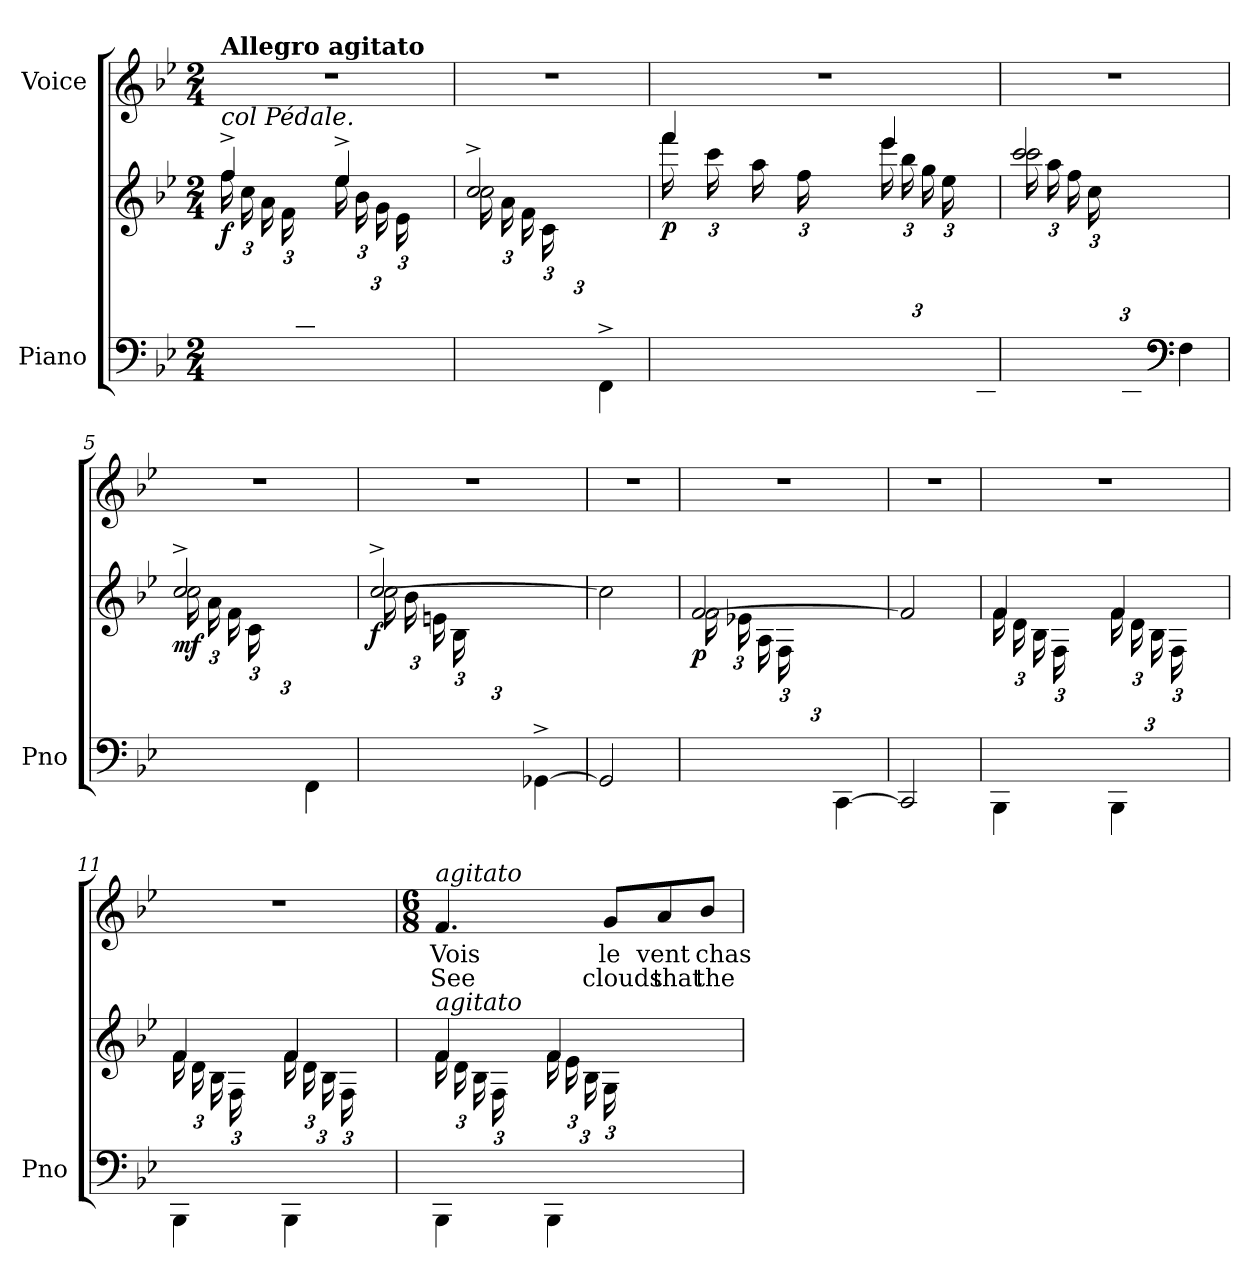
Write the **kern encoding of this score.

**kern	**kern	**dynam	**kern	**text	**text
*part2	*part2	*part2	*part1	*part1	*part1
*staff3	*staff2	*staff2/3	*staff1	*staff1	*staff1
*I"Piano	*	*	*I"Voice	*	*
*I'Pno	*	*	*	*	*
*clefF4	*clefG2	*	*clefG2	*	*
*k[b-e-]	*k[b-e-]	*	*k[b-e-]	*	*
*M2/4	*M2/4	*	*M2/4	*	*
*MM156	*MM156	*	*MM156	*	*
=1	=1	=1	=1	=1	=1
*^	*^	*	*	*	*
*	*	*	*Xbrackettup	*	*	*	*
!	!	!	!	!	!LO:TX:a:B:t=Allegro agitato	!	!
!	!	!LO:TX:i:t=col Pédale.	!	!	!	!	!
!	!	!	!	!LO:DY:b	!	!	!
6ryy	2ryy	(4ff^/	24ff\LL	f	2r	.	.
.	.	.	24cc\	.	.	.	.
.	.	.	24a\	.	.	.	.
.	.	.	24f\	.	.	.	.
24c/	.	.	12ryy	.	.	.	.
24F/JJ)	.	.	.	.	.	.	.
6ryy	.	(4ee-^/	24ee-\LL	.	.	.	.
.	.	.	24b-\	.	.	.	.
.	.	.	24g\	.	.	.	.
.	.	.	24e-\	.	.	.	.
24G/	.	.	12ryy	.	.	.	.
24C/JJ)	.	.	.	.	.	.	.
=2	=2	=2	=2	=2	=2	=2	=2
!	!	!	!LO:N:head=open	!	!	!	!
6ryy	2ryy	(2cc^/	24cc\LL	.	2r	.	.
.	.	.	24a\	.	.	.	.
.	.	.	24f\	.	.	.	.
.	.	.	24c\	.	.	.	.
24A/	.	.	3ryy	.	.	.	.
24C/JJ	.	.	.	.	.	.	.
4FF^<\)	.	.	.	.	.	.	.
=3	=3	=3	=3	=3	=3	=3	=3
!	!	!	!	!LO:DY:b	!	!	!
6ryy	4ryy	(4fff/	24fff\LL	p	2r	.	.
.	.	.	24ccc\	.	.	.	.
.	.	.	24aa\	.	.	.	.
.	.	.	24ff\	.	.	.	.
*clefG2	*	*	*	*	*	*	*
24cc/	.	.	12ryy	.	.	.	.
24f/JJ)	.	.	.	.	.	.	.
6ryy	4ryy	(4eee-/	24eee-\LL	.	.	.	.
.	.	.	24bb-\	.	.	.	.
.	.	.	24gg\	.	.	.	.
.	.	.	24ee-\	.	.	.	.
24g/	.	.	12ryy	.	.	.	.
24c/JJ)	.	.	.	.	.	.	.
=4	=4	=4	=4	=4	=4	=4	=4
!	!	!	!LO:N:head=open	!	!	!	!
6ryy	4ryy	(2ccc/	24ccc\LL	.	2r	.	.
.	.	.	24aa\	.	.	.	.
.	.	.	24ff\	.	.	.	.
.	.	.	24cc\	.	.	.	.
24a/	.	.	3ryy	.	.	.	.
24c/JJ	.	.	.	.	.	.	.
*clefF4	*	*	*	*	*	*	*
4F\)	4ryy	.	.	.	.	.	.
=5	=5	=5	=5	=5	=5	=5	=5
!	!	!	!LO:N:head=open	!LO:DY:b	!	!	!
6ryy	2ryy	(2cc^/	24cc\LL	mf	2r	.	.
.	.	.	24a\	.	.	.	.
.	.	.	24f\	.	.	.	.
.	.	.	24c\	.	.	.	.
24A/	.	.	3ryy	.	.	.	.
24C/JJ	.	.	.	.	.	.	.
4FF\)	.	.	.	.	.	.	.
=6	=6	=6	=6	=6	=6	=6	=6
!	!	!	!LO:N:head=open	!LO:DY:b	!	!	!
6ryy	2ryy	([2cc^/	24cc\LL	f	2r	.	.
.	.	.	24b-\	.	.	.	.
.	.	.	24en\	.	.	.	.
.	.	.	24B-\	.	.	.	.
24G-X/	.	.	3ryy	.	.	.	.
24D-X/JJ	.	.	.	.	.	.	.
[4GG-X^<\)	.	.	.	.	.	.	.
*v	*v	*	*	*	*	*	*
*	*v	*v	*	*	*	*
=7	=7	=7	=7	=7	=7
2GG-/]	2cc\]	.	2r	.	.
=8	=8	=8	=8	=8	=8
*^	*^	*	*	*	*
!	!	!	!LO:N:head=open	!LO:DY:b	!	!	!
6ryy	2ryy	([2f/	24f\LL	p	2r	.	.
.	.	.	24e-X\	.	.	.	.
.	.	.	24A\	.	.	.	.
.	.	.	24F\	.	.	.	.
24C/	.	.	3ryy	.	.	.	.
24FF/JJ	.	.	.	.	.	.	.
[4CC\)	.	.	.	.	.	.	.
*v	*v	*	*	*	*	*	*
*	*v	*v	*	*	*	*
=9	=9	=9	=9	=9	=9
2CC/]	2f/]	.	2r	.	.
=10	=10	=10	=10	=10	=10
*^	*^	*	*	*	*
6ryy	4BBB-\	(4f/	24f\LL	.	2r	.	.
.	.	.	24d\	.	.	.	.
.	.	.	24B-\	.	.	.	.
.	.	.	24F\	.	.	.	.
24BB-/	.	.	12ryy	.	.	.	.
24FF/JJ)	.	.	.	.	.	.	.
6ryy	4BBB-\	(4f/	24f\LL	.	.	.	.
.	.	.	24d\	.	.	.	.
.	.	.	24B-\	.	.	.	.
.	.	.	24F\	.	.	.	.
24BB-/	.	.	12ryy	.	.	.	.
24FF/JJ)	.	.	.	.	.	.	.
=11	=11	=11	=11	=11	=11	=11	=11
6ryy	4BBB-\	(4f/	24f\LL	.	2r	.	.
.	.	.	24d\	.	.	.	.
.	.	.	24B-\	.	.	.	.
.	.	.	24F\	.	.	.	.
24BB-/	.	.	12ryy	.	.	.	.
24FF/JJ)	.	.	.	.	.	.	.
6ryy	4BBB-\	(4f/	24f\LL	.	.	.	.
.	.	.	24d\	.	.	.	.
.	.	.	24B-\	.	.	.	.
.	.	.	24F\	.	.	.	.
24BB-/	.	.	12ryy	.	.	.	.
24FF/JJ)	.	.	.	.	.	.	.
=12	=12	=12	=12	=12	=12	=12	=12
*	*	*	*	*	*M6/8	*	*
!	!	!	!	!	!LO:TX:i:t=agitato	!	!
!	!	!LO:TX:i:t=agitato	!	!	!	!	!
6ryy	4BBB-\	(4f/	24f\LL	.	4.f/	Vois	See
.	.	.	24d\	.	.	.	.
.	.	.	24B-\	.	.	.	.
.	.	.	24F\	.	.	.	.
24BB-/	.	.	12ryy	.	.	.	.
24FF/JJ)	.	.	.	.	.	.	.
6ryy	4BBB-\	(4f/	24f\LL	.	.	.	.
.	.	.	24e-\	.	.	.	.
.	.	.	24B-\	.	.	.	.
.	.	.	24G\	.	8g/L	le	clouds
24BB-/	.	.	4ryy	.	.	.	.
24FF/JJ)	.	.	.	.	.	.	.
4ryy	4ryy	4ryy	.	.	8a/	vent	that
.	.	.	.	.	8b-/J	chas-	the
.	.	.	12ryy	.	.	.	.
*v	*v	*	*	*	*	*	*
*	*v	*v	*	*	*	*
=	=	=	=	=	=
*-	*-	*-	*-	*-	*-
